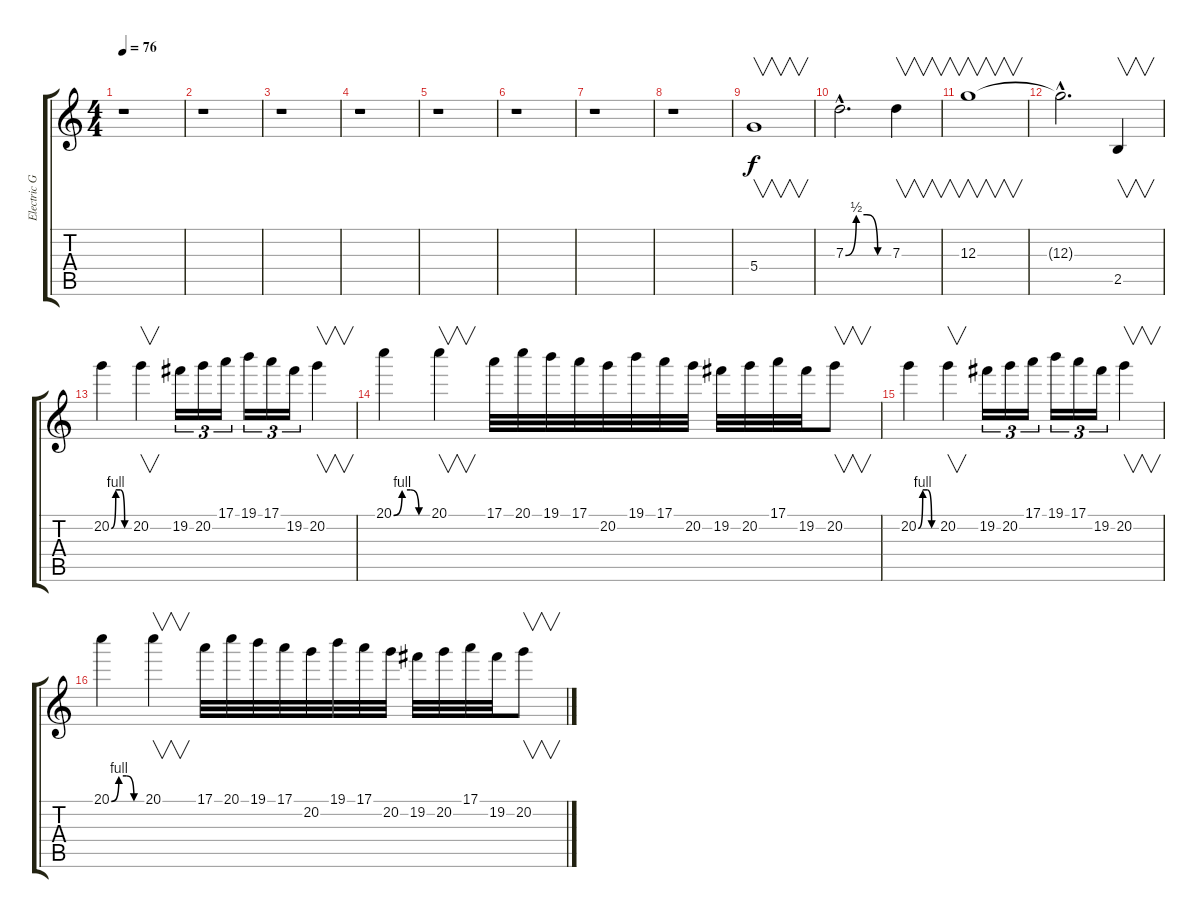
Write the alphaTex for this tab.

\track ("Electric Guitar 2" "Electric G") {instrument distortionguitar}
\staff {score tabs}
\tuning (E4 B3 G3 D3 A2 E2) {hide}
\ts (4 4)
\tempo 76
\clef g2
\ks c
r.1{dy f} |
r.1 |
r.1 |
r.1 |
r.1 |
r.1 |
r.1 |
r.1 |
5.4.1{v volume 0} |
7.3{be (custom 0 0 15 2 30 2 45 0 60 0) hac}.2{d} 7.3.4{v} |
12.3.1{v} |
12.3{hac t}.2{d} 2.5.4{v} |
20.2{be (custom 0 0 15 4 30 4 45 0 60 0)}.4 20.2.4{v} 19.2.16{tu (3 2)} 20.2.16{tu (3 2)} 17.1.16{tu (3 2)} 19.1.16{tu (3 2)} 17.1.16{tu (3 2)} 19.2.16{tu (3 2)} 20.2.4{v} |
20.1{be (custom 0 0 15 4 30 4 45 0 60 0)}.4 20.1.4{v} 17.1.32 20.1.32 19.1.32 17.1.32 20.2.32 19.1.32 17.1.32 20.2.32 19.2.32 20.2.32 17.1.32 19.2.32 20.2.8{v} |
20.2{be (custom 0 0 15 4 30 4 45 0 60 0)}.4 20.2.4{v} 19.2.16{tu (3 2)} 20.2.16{tu (3 2)} 17.1.16{tu (3 2)} 19.1.16{tu (3 2)} 17.1.16{tu (3 2)} 19.2.16{tu (3 2)} 20.2.4{v} |
20.1{be (custom 0 0 15 4 30 4 45 0 60 0)}.4 20.1.4{v} 17.1.32 20.1.32 19.1.32 17.1.32 20.2.32 19.1.32 17.1.32 20.2.32 19.2.32 20.2.32 17.1.32 19.2.32 20.2.8{v}
